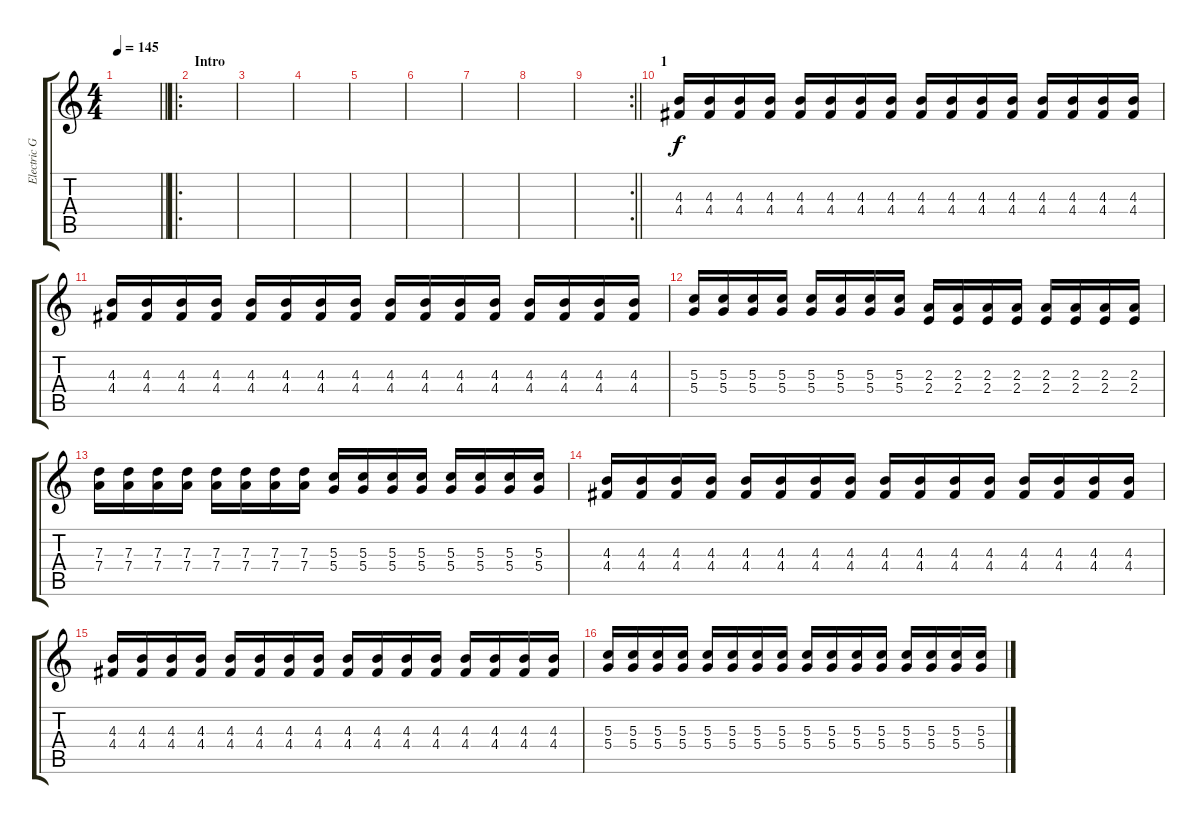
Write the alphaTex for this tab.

\track ("Electric Guitar" "Electric G") {instrument distortionguitar}
\staff {score tabs}
\tuning (E4 B3 G3 D3 A2 E2) {hide}
\ts (4 4)
\tempo 145
\clef g2
\barLineRight lightlight
\ks c
|
\ro
\section ("" "Intro")
|
|
|
|
|
|
|
\rc 2
\barLineRight lightlight
|
\section ("" "1")
(4.3 4.4).16 (4.3 4.4).16 (4.3 4.4).16 (4.3 4.4).16 (4.3 4.4).16 (4.3 4.4).16 (4.3 4.4).16 (4.3 4.4).16 (4.3 4.4).16 (4.3 4.4).16 (4.3 4.4).16 (4.3 4.4).16 (4.3 4.4).16 (4.3 4.4).16 (4.3 4.4).16 (4.3 4.4).16 |
(4.3 4.4).16 (4.3 4.4).16 (4.3 4.4).16 (4.3 4.4).16 (4.3 4.4).16 (4.3 4.4).16 (4.3 4.4).16 (4.3 4.4).16 (4.3 4.4).16 (4.3 4.4).16 (4.3 4.4).16 (4.3 4.4).16 (4.3 4.4).16 (4.3 4.4).16 (4.3 4.4).16 (4.3 4.4).16 |
(5.3 5.4).16 (5.3 5.4).16 (5.3 5.4).16 (5.3 5.4).16 (5.3 5.4).16 (5.3 5.4).16 (5.3 5.4).16 (5.3 5.4).16 (2.3 2.4).16 (2.3 2.4).16 (2.3 2.4).16 (2.3 2.4).16 (2.3 2.4).16 (2.3 2.4).16 (2.3 2.4).16 (2.3 2.4).16 |
(7.3 7.4).16 (7.3 7.4).16 (7.3 7.4).16 (7.3 7.4).16 (7.3 7.4).16 (7.3 7.4).16 (7.3 7.4).16 (7.3 7.4).16 (5.3 5.4).16 (5.3 5.4).16 (5.3 5.4).16 (5.3 5.4).16 (5.3 5.4).16 (5.3 5.4).16 (5.3 5.4).16 (5.3 5.4).16 |
(4.3 4.4).16 (4.3 4.4).16 (4.3 4.4).16 (4.3 4.4).16 (4.3 4.4).16 (4.3 4.4).16 (4.3 4.4).16 (4.3 4.4).16 (4.3 4.4).16 (4.3 4.4).16 (4.3 4.4).16 (4.3 4.4).16 (4.3 4.4).16 (4.3 4.4).16 (4.3 4.4).16 (4.3 4.4).16 |
(4.3 4.4).16 (4.3 4.4).16 (4.3 4.4).16 (4.3 4.4).16 (4.3 4.4).16 (4.3 4.4).16 (4.3 4.4).16 (4.3 4.4).16 (4.3 4.4).16 (4.3 4.4).16 (4.3 4.4).16 (4.3 4.4).16 (4.3 4.4).16 (4.3 4.4).16 (4.3 4.4).16 (4.3 4.4).16 |
(5.3 5.4).16 (5.3 5.4).16 (5.3 5.4).16 (5.3 5.4).16 (5.3 5.4).16 (5.3 5.4).16 (5.3 5.4).16 (5.3 5.4).16 (5.3 5.4).16 (5.3 5.4).16 (5.3 5.4).16 (5.3 5.4).16 (5.3 5.4).16 (5.3 5.4).16 (5.3 5.4).16 (5.3 5.4).16
